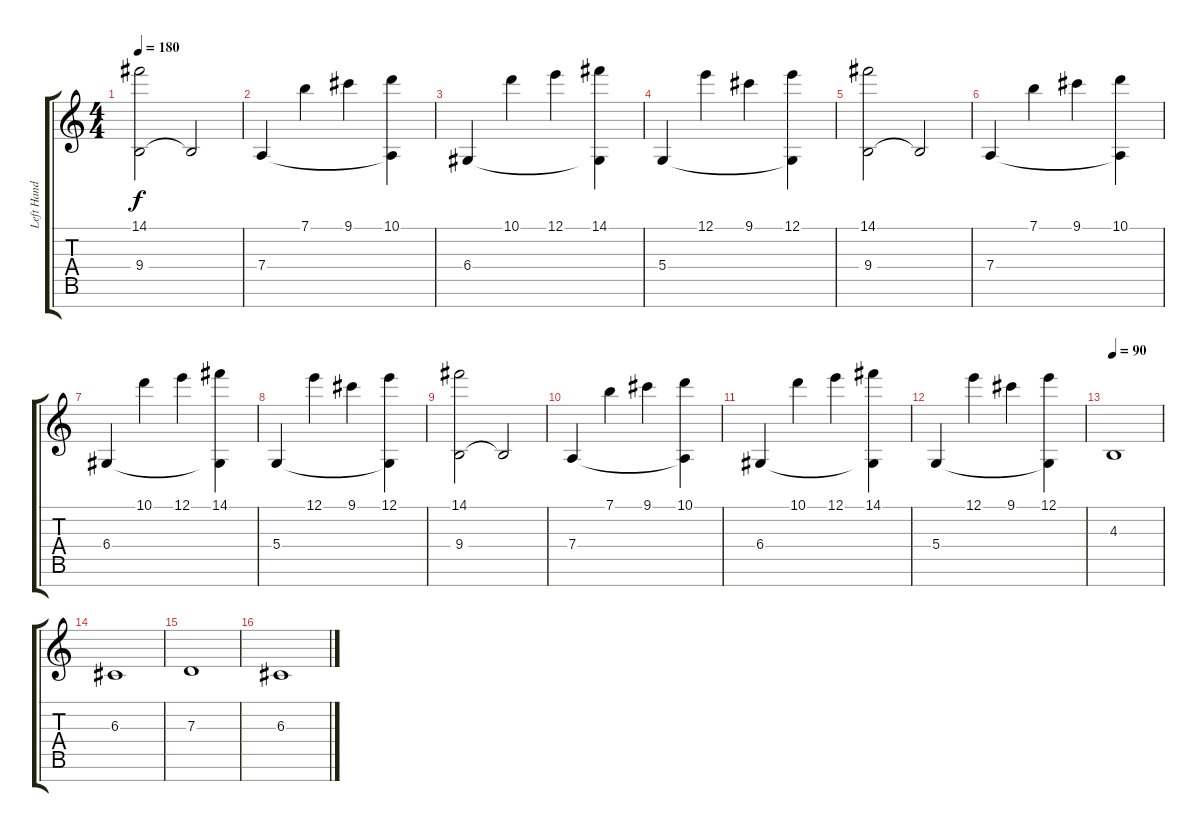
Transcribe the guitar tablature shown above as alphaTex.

\track ("Left Hand - Solo" "Left Hand ") {instrument acousticgrandpiano}
\staff {score tabs}
\tuning (E5 B3 G3 D3 A2 E2 B1) {hide}
\ts (4 4)
\tempo 180
\clef g2
\ks c
(14.1 9.4).2{dy f instrument stringensemble1} 9.4{t}.2 |
7.4.4 7.1.4 9.1.4 (10.1 7.4{t}).4 |
6.4.4 10.1.4 12.1.4 (14.1 6.4{t}).4 |
5.4.4 12.1.4 9.1.4 (12.1 5.4{t}).4 |
(14.1 9.4).2{instrument stringensemble1} 9.4{t}.2 |
7.4.4 7.1.4 9.1.4 (10.1 7.4{t}).4 |
6.4.4 10.1.4 12.1.4 (14.1 6.4{t}).4 |
5.4.4 12.1.4 9.1.4 (12.1 5.4{t}).4 |
(14.1 9.4).2{instrument stringensemble1} 9.4{t}.2 |
7.4.4 7.1.4 9.1.4 (10.1 7.4{t}).4 |
6.4.4 10.1.4 12.1.4 (14.1 6.4{t}).4 |
5.4.4 12.1.4 9.1.4 (12.1 5.4{t}).4 |
\tempo 90
4.3.1{volume 12} |
6.3.1 |
7.3.1 |
6.3.1
